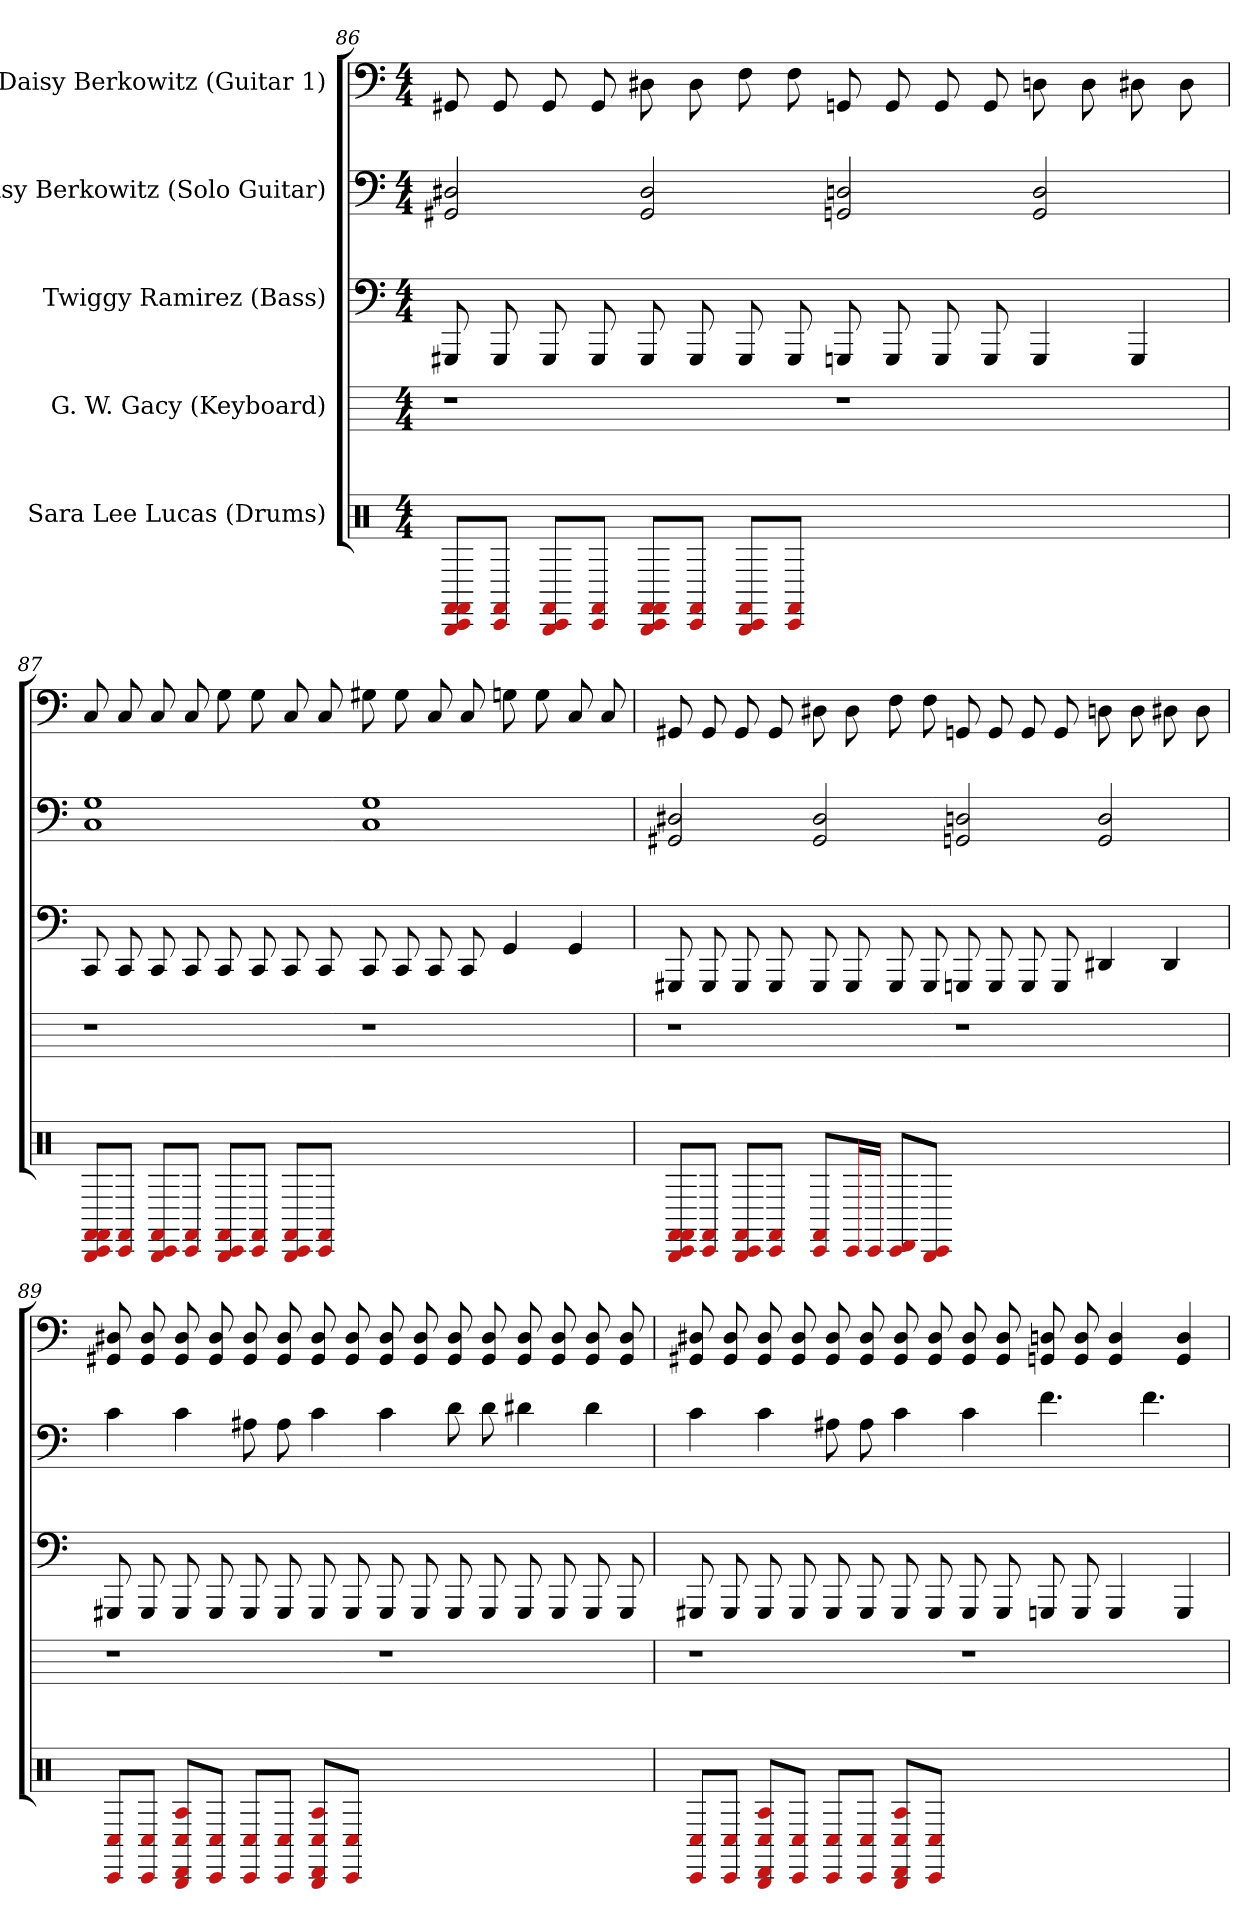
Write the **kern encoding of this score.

**kern	**kern	**kern	**kern	**kern
*part5	*part4	*part3	*part2	*part1
*staff5	*staff4	*staff3	*staff2	*staff1
*I"Sara Lee Lucas (Drums)	*I"G. W. Gacy (Keyboard)	*I"Twiggy Ramirez (Bass)	*I"Daisy Berkowitz (Solo Guitar)	*I"Daisy Berkowitz (Guitar 1)
*clefX	*	*	*	*
*k[]	*k[]	*k[]	*k[]	*k[]
*M4/4	*M4/4	*M4/4	*M4/4	*M4/4
=86	=86	=86	=86	=86
8FF#/ 8FF/ 8CC/ 8BBB/L	1r	8GGG#	2D# 2GG#	8GG#
8FF#/ 8CC/J	.	8GGG#	.	8GG#
8FF#/ 8CC/ 8BBB/L	.	8GGG#	.	8GG#
8FF#/ 8CC/J	.	8GGG#	.	8GG#
8FF#/ 8FF/ 8CC/ 8BBB/L	.	8GGG#	2D# 2GG#	8D#
8FF#/ 8CC/J	.	8GGG#	.	8D#
8FF#/ 8CC/ 8BBB/L	.	8GGG#	.	8F
8FF#/ 8CC/J	.	8GGG#	.	8F
1ryy	1r	8GGG	2D 2GG	8GG
.	.	8GGG	.	8GG
.	.	8GGG	.	8GG
.	.	8GGG	.	8GG
.	.	4GGG	2D 2GG	8D
.	.	.	.	8D
.	.	4GGG	.	8D#
.	.	.	.	8D#
=87	=87	=87	=87	=87
8FF#/ 8FF/ 8CC/ 8BBB/L	1r	8CC	1G 1C	8C
8FF#/ 8CC/J	.	8CC	.	8C
8FF#/ 8CC/ 8BBB/L	.	8CC	.	8C
8FF#/ 8CC/J	.	8CC	.	8C
8FF#/ 8CC/ 8BBB/L	.	8CC	.	8G
8FF#/ 8CC/J	.	8CC	.	8G
8FF#/ 8CC/ 8BBB/L	.	8CC	.	8C
8FF#/ 8CC/J	.	8CC	.	8C
1ryy	1r	8CC	1G 1C	8G#
.	.	8CC	.	8G#
.	.	8CC	.	8C
.	.	8CC	.	8C
.	.	4GG	.	8G
.	.	.	.	8G
.	.	4GG	.	8C
.	.	.	.	8C
=88	=88	=88	=88	=88
8FF#/ 8FF/ 8CC/ 8BBB/L	1r	8GGG#	2D# 2GG#	8GG#
8FF#/ 8CC/J	.	8GGG#	.	8GG#
8FF#/ 8CC/ 8BBB/L	.	8GGG#	.	8GG#
8FF#/ 8CC/J	.	8GGG#	.	8GG#
8FF/ 8CC/L	.	8GGG#	2D# 2GG#	8D#
16CC/L	.	8GGG#	.	8D#
16CC/JJ	.	.	.	.
8DD/ 8CC/L	.	8GGG#	.	8F
8CC/ 8BBB/J	.	8GGG#	.	8F
1ryy	1r	8GGG	2D 2GG	8GG
.	.	8GGG	.	8GG
.	.	8GGG	.	8GG
.	.	8GGG	.	8GG
.	.	4DD#	2D 2GG	8D
.	.	.	.	8D
.	.	4DD#	.	8D#
.	.	.	.	8D#
=89	=89	=89	=89	=89
8C#/ 8CC/L	1r	8GGG#	4c	8D# 8GG#
8C#/ 8CC/J	.	8GGG#	.	8D# 8GG#
8C#/ 8A/ 8DD/ 8BBB/L	.	8GGG#	4c	8D# 8GG#
8C#/ 8CC/J	.	8GGG#	.	8D# 8GG#
8C#/ 8CC/L	.	8GGG#	8A#	8D# 8GG#
8C#/ 8CC/J	.	8GGG#	8A#	8D# 8GG#
8C#/ 8A/ 8DD/ 8BBB/L	.	8GGG#	4c	8D# 8GG#
8C#/ 8CC/J	.	8GGG#	.	8D# 8GG#
1ryy	1r	8GGG#	4c	8D# 8GG#
.	.	8GGG#	.	8D# 8GG#
.	.	8GGG#	8d	8D# 8GG#
.	.	8GGG#	8d	8D# 8GG#
.	.	8GGG#	4d#	8D# 8GG#
.	.	8GGG#	.	8D# 8GG#
.	.	8GGG#	4d#	8D# 8GG#
.	.	8GGG#	.	8D# 8GG#
=90	=90	=90	=90	=90
8C#/ 8CC/L	1r	8GGG#	4c	8D# 8GG#
8C#/ 8CC/J	.	8GGG#	.	8D# 8GG#
8C#/ 8A/ 8DD/ 8BBB/L	.	8GGG#	4c	8D# 8GG#
8C#/ 8CC/J	.	8GGG#	.	8D# 8GG#
8C#/ 8CC/L	.	8GGG#	8A#	8D# 8GG#
8C#/ 8CC/J	.	8GGG#	8A#	8D# 8GG#
8C#/ 8A/ 8DD/ 8BBB/L	.	8GGG#	4c	8D# 8GG#
8C#/ 8CC/J	.	8GGG#	.	8D# 8GG#
1ryy	1r	8GGG#	4c	8D# 8GG#
.	.	8GGG#	.	8D# 8GG#
.	.	8GGG	4.f	8D 8GG
.	.	8GGG	.	8D 8GG
.	.	4GGG	.	4D 4GG
.	.	.	4.f	.
.	.	4GGG	.	4D 4GG
=	=	=	=	=
*-	*-	*-	*-	*-
